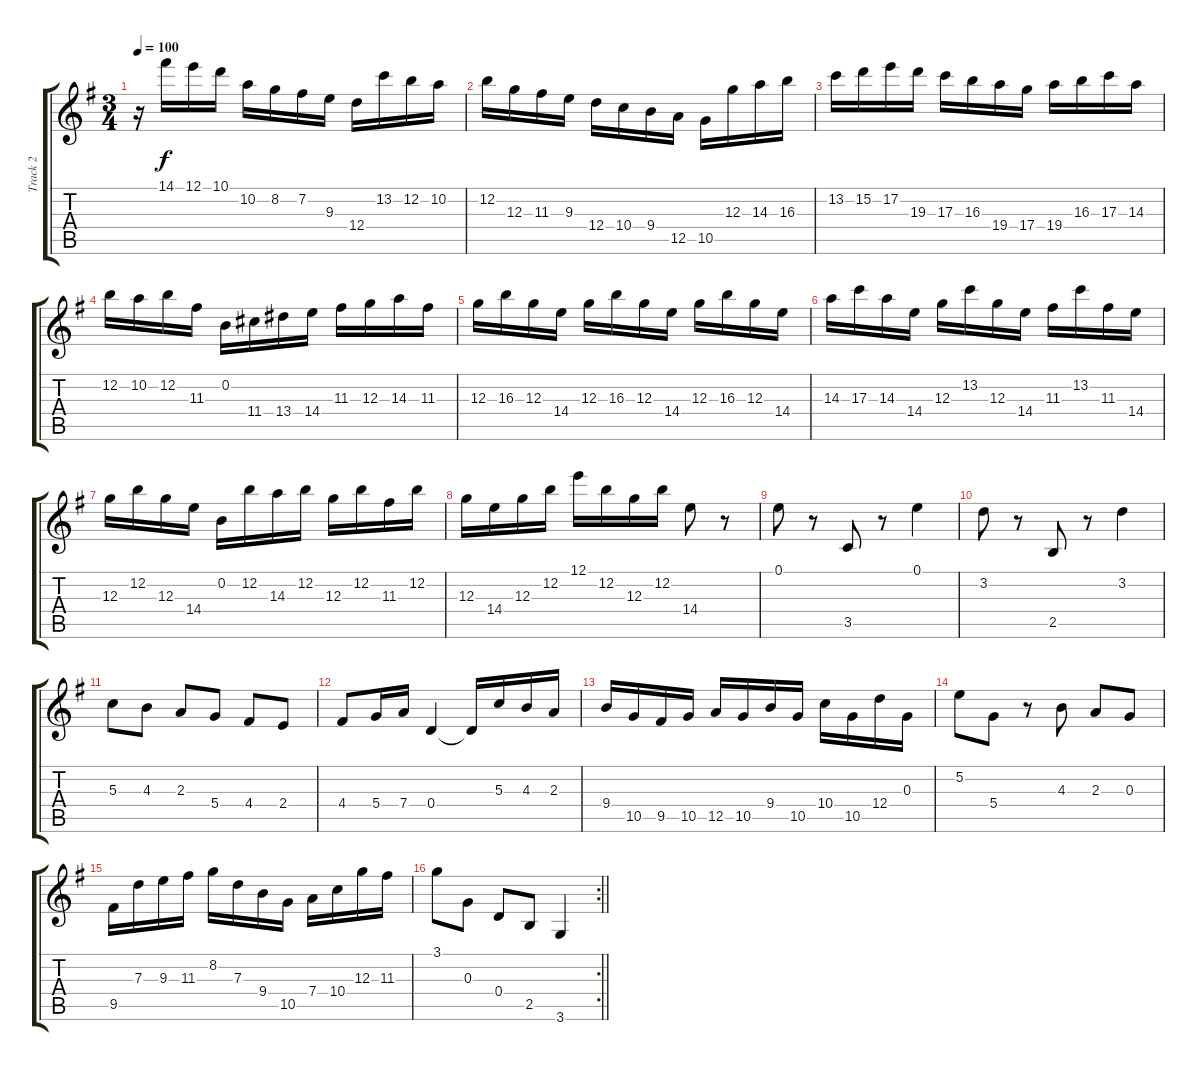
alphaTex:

\track ("Track 2" "Track 2") {instrument acousticguitarnylon}
\staff {score tabs}
\tuning (E4 B3 G3 D3 A2 E2) {hide}
\ts (3 4)
\tempo 100
\clef g2
\ks g
r.16{dy f} 14.1.16 12.1.16 10.1.16 10.2.16 8.2.16 7.2.16 9.3.16 12.4.16 13.2.16 12.2.16 10.2.16 |
12.2.16 12.3.16 11.3.16 9.3.16 12.4.16 10.4.16 9.4.16 12.5.16 10.5.16 12.3.16 14.3.16 16.3.16 |
13.2.16 15.2.16 17.2.16 19.3.16 17.3.16 16.3.16 19.4.16 17.4.16 19.4.16 16.3.16 17.3.16 14.3.16 |
12.2.16 10.2.16 12.2.16 11.3.16 0.2.16 11.4.16 13.4.16 14.4.16 11.3.16 12.3.16 14.3.16 11.3.16 |
12.3.16 16.3.16 12.3.16 14.4.16 12.3.16 16.3.16 12.3.16 14.4.16 12.3.16 16.3.16 12.3.16 14.4.16 |
14.3.16 17.3.16 14.3.16 14.4.16 12.3.16 13.2.16 12.3.16 14.4.16 11.3.16 13.2.16 11.3.16 14.4.16 |
12.3.16 12.2.16 12.3.16 14.4.16 0.2.16 12.2.16 14.3.16 12.2.16 12.3.16 12.2.16 11.3.16 12.2.16 |
12.3.16 14.4.16 12.3.16 12.2.16 12.1.16 12.2.16 12.3.16 12.2.16 14.4.8 r.8 |
0.1.8 r.8 3.5.8 r.8 0.1.4 |
3.2.8 r.8 2.5.8 r.8 3.2.4 |
5.3.8 4.3.8 2.3.8 5.4.8 4.4.8 2.4.8 |
4.4.8 5.4.16 7.4.16 0.4.4 0.4{t}.16 5.3.16 4.3.16 2.3.16 |
9.4.16 10.5.16 9.5.16 10.5.16 12.5.16 10.5.16 9.4.16 10.5.16 10.4.16 10.5.16 12.4.16 0.3.16 |
5.2.8 5.4.8 r.8 4.3.8 2.3.8 0.3.8 |
9.5.16 7.3.16 9.3.16 11.3.16 8.2.16 7.3.16 9.4.16 10.5.16 7.4.16 10.4.16 12.3.16 11.3.16 |
\rc 2
\barLineRight lightlight
3.1.8 0.3.8 0.4.8 2.5.8 3.6.4
